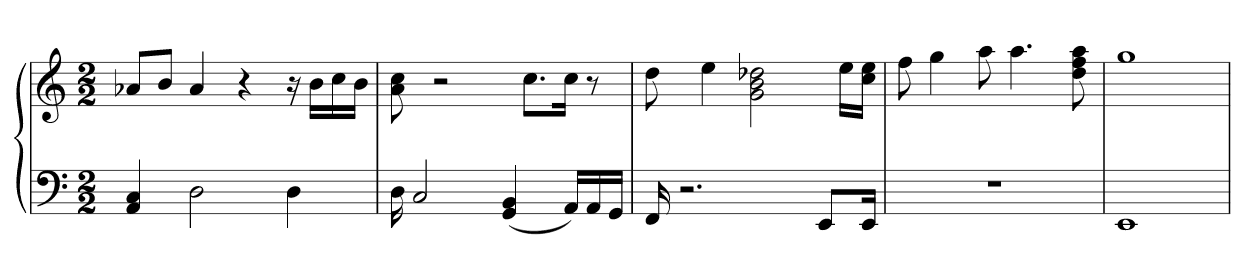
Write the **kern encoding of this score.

**kern	**kern
*part1	*part1
*staff2	*staff1
*clefF4	*clefG2
*k[]	*k[]
*M2/2	*M2/2
=1	=1
4AA 4C	8a-X/L
.	8b/J
2D	4a-
.	4r
4D	16r
.	16b\LL
.	16cc\
.	16b\JJ
=2	=2
16D	8a 8cc
2C	.
.	2r
(4GG 4BB	.
.	8.cc\L
16AA/LL)	16cc\Jk
16AA/	8r
16GG/JJ	.
=3	=3
16FF	8dd
2.r	.
.	4ee
.	2g 2b 2dd-X
8EE/L	.
.	16ee\LL
16EE/Jk	16cc\ 16ee\JJ
=4	=4
1r	8ff
.	4gg
.	8aa
.	4.aa
.	8dd 8ff 8aa
=5	=5
1EE	1gg
=	=
*-	*-
